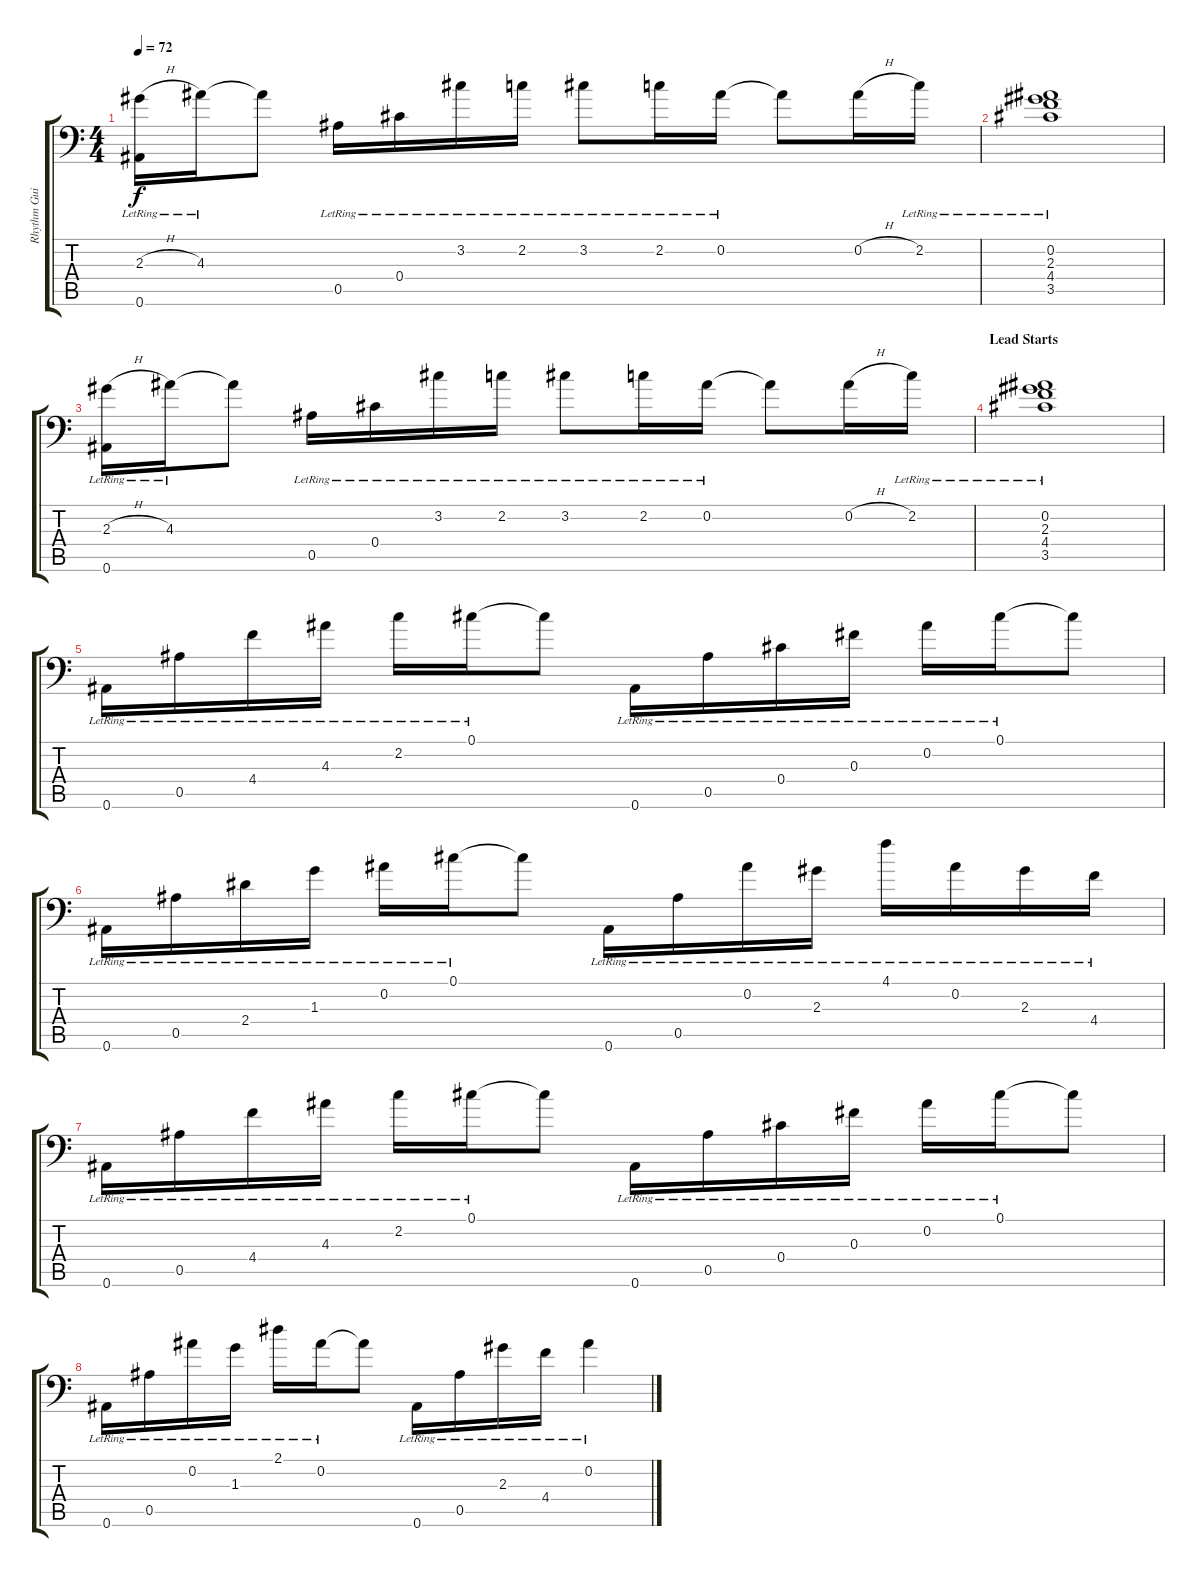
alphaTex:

\track ("Rhythm Guitar 2" "Rhythm Gui") {instrument acousticguitarsteel}
\staff {score tabs}
\tuning (Db4 Bb3 Gb3 Db3 Bb2 Bb1) {hide}
\ts (4 4)
\tempo 72
\clef f4
\ks c
(2.3{h} 0.6{lr}).16{dy f instrument acousticguitarsteel} 4.3{lr}.16 4.3{t}.8 0.5{lr}.16 0.4{lr}.16 3.2{lr}.16 2.2{lr}.16 3.2{lr}.8 2.2{lr}.16 0.2{lr}.16 0.2{t}.8 0.2{h}.16 2.2{lr}.16 |
(0.2{lr} 2.3{lr} 4.4{lr} 3.5{lr}).1 |
(2.3{h} 0.6{lr}).16 4.3{lr}.16 4.3{t}.8 0.5{lr}.16 0.4{lr}.16 3.2{lr}.16 2.2{lr}.16 3.2{lr}.8 2.2{lr}.16 0.2{lr}.16 0.2{t}.8 0.2{h}.16 2.2{lr}.16 |
\section ("" "Lead Starts")
(0.2{lr} 2.3{lr} 4.4{lr} 3.5{lr}).1 |
0.6{lr}.16 0.5{lr}.16 4.4{lr}.16 4.3{lr}.16 2.2{lr}.16 0.1{lr}.16 0.1{t}.8 0.6{lr}.16 0.5{lr}.16 0.4{lr}.16 0.3{lr}.16 0.2{lr}.16 0.1{lr}.16 0.1{t}.8 |
0.6{lr}.16 0.5{lr}.16 2.4{lr}.16 1.3{lr}.16 0.2{lr}.16 0.1{lr}.16 0.1{t}.8 0.6{lr}.16 0.5{lr}.16 0.2{lr}.16 2.3{lr}.16 4.1{lr}.16 0.2{lr}.16 2.3{lr}.16 4.4{lr}.16 |
0.6{lr}.16 0.5{lr}.16 4.4{lr}.16 4.3{lr}.16 2.2{lr}.16 0.1{lr}.16 0.1{t}.8 0.6{lr}.16 0.5{lr}.16 0.4{lr}.16 0.3{lr}.16 0.2{lr}.16 0.1{lr}.16 0.1{t}.8 |
0.6{lr}.16 0.5{lr}.16 0.2{lr}.16 1.3{lr}.16 2.1{lr}.16 0.2{lr}.16 0.2{t}.8 0.6{lr}.16 0.5{lr}.16 2.3{lr}.16 4.4{lr}.16 0.2{lr}.4
